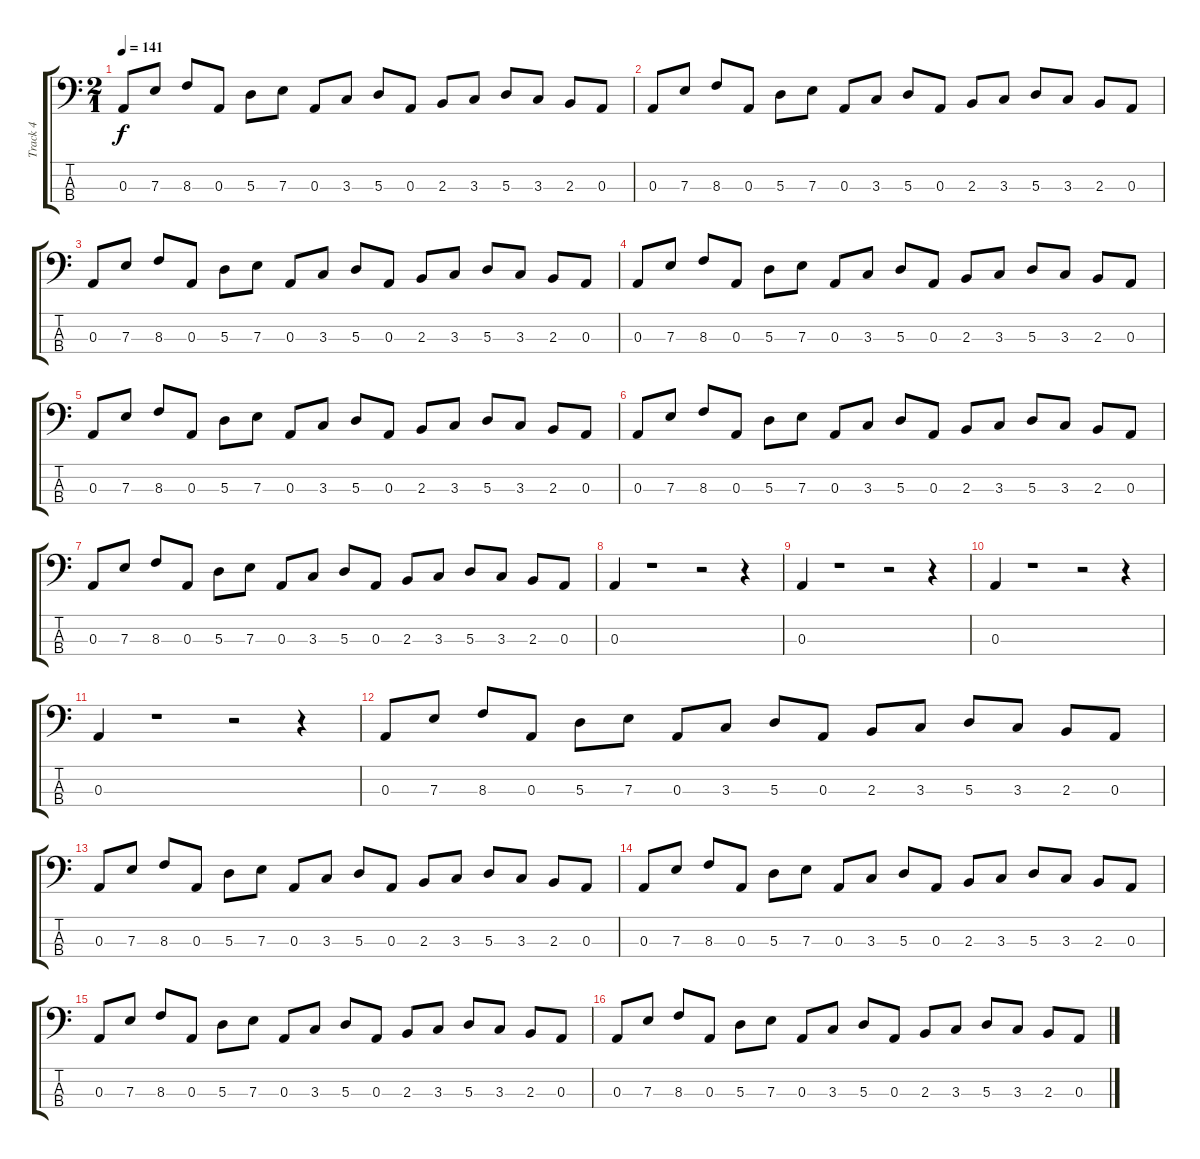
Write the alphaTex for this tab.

\track ("Track 4" "Track 4") {instrument electricbassfinger}
\staff {score tabs}
\tuning (G2 D2 A1 E1) {hide}
\ts (2 1)
\tempo 141
\clef f4
\ks c
0.3.8{dy f} 7.3.8 8.3.8 0.3.8 5.3.8 7.3.8 0.3.8 3.3.8 5.3.8 0.3.8 2.3.8 3.3.8 5.3.8 3.3.8 2.3.8 0.3.8 |
0.3.8 7.3.8 8.3.8 0.3.8 5.3.8 7.3.8 0.3.8 3.3.8 5.3.8 0.3.8 2.3.8 3.3.8 5.3.8 3.3.8 2.3.8 0.3.8 |
0.3.8 7.3.8 8.3.8 0.3.8 5.3.8 7.3.8 0.3.8 3.3.8 5.3.8 0.3.8 2.3.8 3.3.8 5.3.8 3.3.8 2.3.8 0.3.8 |
0.3.8 7.3.8 8.3.8 0.3.8 5.3.8 7.3.8 0.3.8 3.3.8 5.3.8 0.3.8 2.3.8 3.3.8 5.3.8 3.3.8 2.3.8 0.3.8 |
0.3.8 7.3.8 8.3.8 0.3.8 5.3.8 7.3.8 0.3.8 3.3.8 5.3.8 0.3.8 2.3.8 3.3.8 5.3.8 3.3.8 2.3.8 0.3.8 |
0.3.8 7.3.8 8.3.8 0.3.8 5.3.8 7.3.8 0.3.8 3.3.8 5.3.8 0.3.8 2.3.8 3.3.8 5.3.8 3.3.8 2.3.8 0.3.8 |
0.3.8 7.3.8 8.3.8 0.3.8 5.3.8 7.3.8 0.3.8 3.3.8 5.3.8 0.3.8 2.3.8 3.3.8 5.3.8 3.3.8 2.3.8 0.3.8 |
0.3.4 r.1 r.2 r.4 |
0.3.4 r.1 r.2 r.4 |
0.3.4 r.1 r.2 r.4 |
0.3.4 r.1 r.2 r.4 |
0.3.8 7.3.8 8.3.8 0.3.8 5.3.8 7.3.8 0.3.8 3.3.8 5.3.8 0.3.8 2.3.8 3.3.8 5.3.8 3.3.8 2.3.8 0.3.8 |
0.3.8 7.3.8 8.3.8 0.3.8 5.3.8 7.3.8 0.3.8 3.3.8 5.3.8 0.3.8 2.3.8 3.3.8 5.3.8 3.3.8 2.3.8 0.3.8 |
0.3.8 7.3.8 8.3.8 0.3.8 5.3.8 7.3.8 0.3.8 3.3.8 5.3.8 0.3.8 2.3.8 3.3.8 5.3.8 3.3.8 2.3.8 0.3.8 |
0.3.8 7.3.8 8.3.8 0.3.8 5.3.8 7.3.8 0.3.8 3.3.8 5.3.8 0.3.8 2.3.8 3.3.8 5.3.8 3.3.8 2.3.8 0.3.8 |
0.3.8 7.3.8 8.3.8 0.3.8 5.3.8 7.3.8 0.3.8 3.3.8 5.3.8 0.3.8 2.3.8 3.3.8 5.3.8 3.3.8 2.3.8 0.3.8
